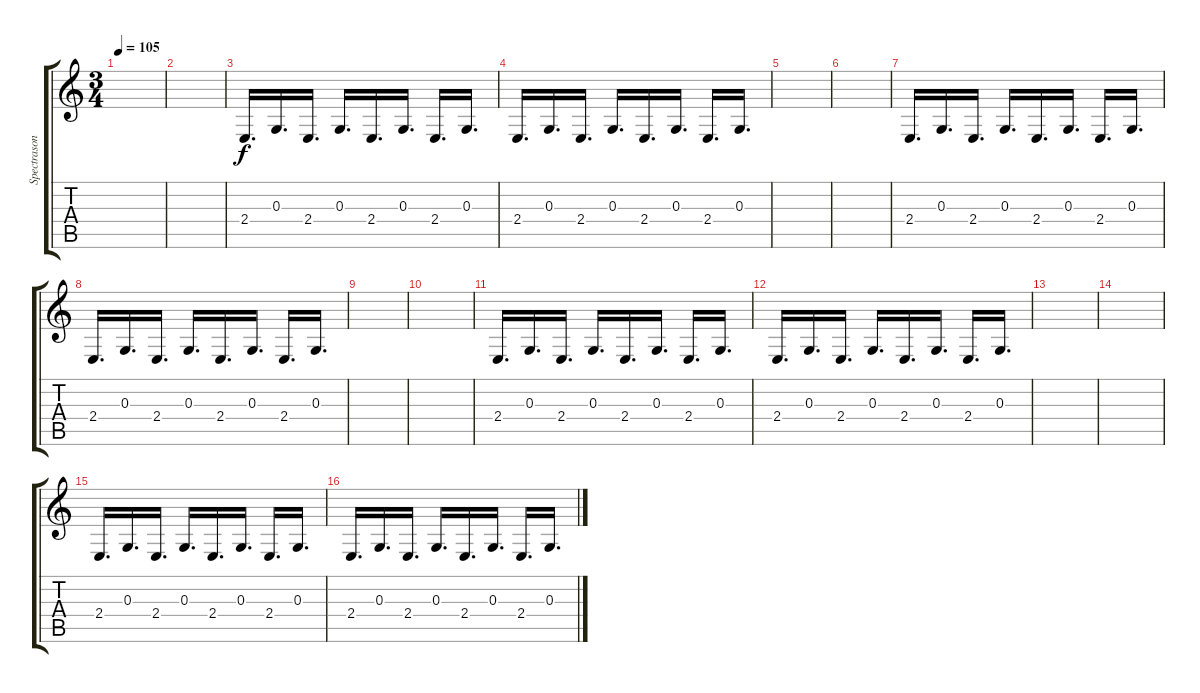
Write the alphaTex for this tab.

\track ("Spectrasonics Omnisphere" "Spectrason") {instrument lead2sawtooth}
\staff {score tabs}
\tuning (E4 B3 G3 D3 A2 E2) {hide}
\ts (3 4)
\tempo 105
\clef g2
\ks c
|
|
2.4.16{d} 0.3.16{d balance 0} 2.4.16{d balance 16} 0.3.16{d volume 6} 2.4.16{d volume 6} 0.3.16{d volume 6} 2.4.16{d volume 6} 0.3.16{d volume 6} |
2.4.16{d volume 6} 0.3.16{d volume 6} 2.4.16{d volume 6} 0.3.16{d} 2.4.16{d} 0.3.16{d} 2.4.16{d} 0.3.16{d} |
|
|
2.4.16{d volume 6} 0.3.16{d balance 0} 2.4.16{d balance 16} 0.3.16{d volume 6} 2.4.16{d volume 6} 0.3.16{d volume 6} 2.4.16{d volume 6} 0.3.16{d volume 6} |
2.4.16{d volume 6} 0.3.16{d volume 6} 2.4.16{d volume 6} 0.3.16{d} 2.4.16{d} 0.3.16{d} 2.4.16{d} 0.3.16{d} |
|
|
2.4.16{d} 0.3.16{d balance 0} 2.4.16{d balance 16} 0.3.16{d volume 6} 2.4.16{d volume 6} 0.3.16{d volume 6} 2.4.16{d volume 6} 0.3.16{d volume 6} |
2.4.16{d volume 6} 0.3.16{d volume 6} 2.4.16{d volume 6} 0.3.16{d} 2.4.16{d} 0.3.16{d} 2.4.16{d} 0.3.16{d} |
|
|
2.4.16{d volume 6} 0.3.16{d balance 0} 2.4.16{d balance 16} 0.3.16{d volume 6} 2.4.16{d volume 6} 0.3.16{d volume 6} 2.4.16{d volume 6} 0.3.16{d volume 6} |
2.4.16{d volume 6} 0.3.16{d volume 6} 2.4.16{d volume 6} 0.3.16{d} 2.4.16{d} 0.3.16{d} 2.4.16{d} 0.3.16{d}
